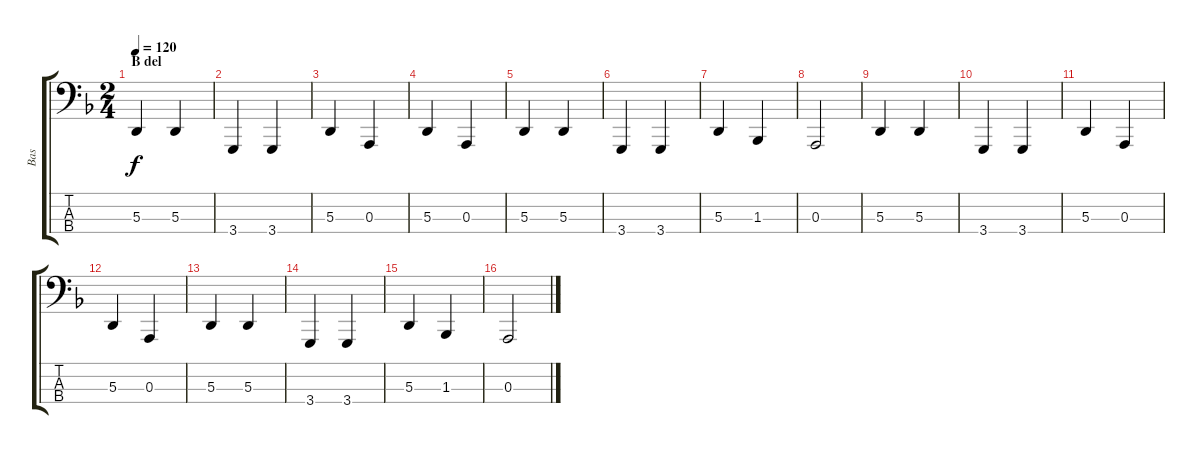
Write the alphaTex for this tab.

\track ("Bas" "Bas") {instrument cello}
\staff {score tabs}
\tuning (G2 D2 A1 E1) {hide}
\ts (2 4)
\section ("" "B del")
\tempo 120
\clef f4
\ks f
5.3.4{dy f} 5.3.4 |
3.4.4 3.4.4 |
5.3.4 0.3.4 |
5.3.4 0.3.4 |
5.3.4 5.3.4 |
3.4.4 3.4.4 |
5.3.4 1.3.4 |
0.3.2 |
5.3.4 5.3.4 |
3.4.4 3.4.4 |
5.3.4 0.3.4 |
5.3.4 0.3.4 |
5.3.4 5.3.4 |
3.4.4 3.4.4 |
5.3.4 1.3.4 |
0.3.2
